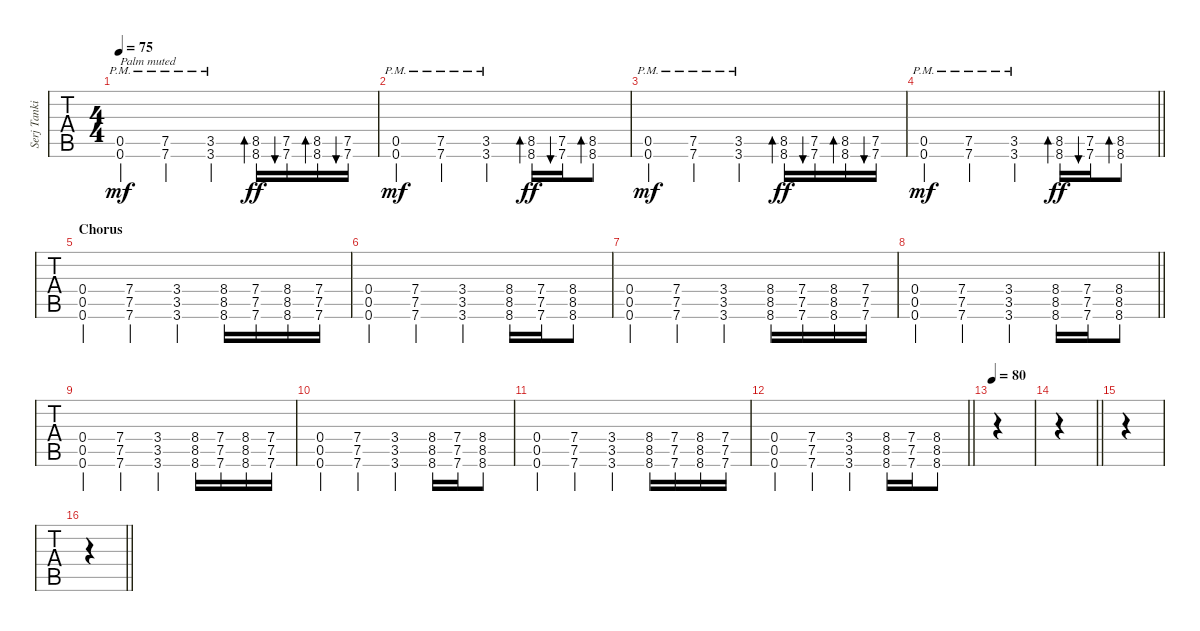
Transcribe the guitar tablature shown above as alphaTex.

\track ("Serj Tankian (riff guitar)" "Serj Tanki") {instrument overdrivenguitar}
\staff {tabs}
\tuning (E4 B3 G3 D3 A2 D2) {hide}
\ts (4 4)
\tempo 75
\clef g2
\ks c
(0.5{pm} 0.6{pm}).4{txt "Palm muted" dy mf} (7.5{pm} 7.6{pm}).4 (3.5{pm} 3.6{pm}).4 (8.5 8.6).16{bd 60 dy ff} (7.5 7.6).16{bu 60} (8.5 8.6).16{bd 60} (7.5 7.6).16{bu 60} |
(0.5{pm} 0.6{pm}).4{dy mf} (7.5{pm} 7.6{pm}).4 (3.5{pm} 3.6{pm}).4 (8.5 8.6).16{bd 60 dy ff} (7.5 7.6).16{bu 60} (8.5 8.6).8{bd 60} |
(0.5{pm} 0.6{pm}).4{dy mf} (7.5{pm} 7.6{pm}).4 (3.5{pm} 3.6{pm}).4 (8.5 8.6).16{bd 60 dy ff} (7.5 7.6).16{bu 60} (8.5 8.6).16{bd 60} (7.5 7.6).16{bu 60} |
\barLineRight lightlight
(0.5{pm} 0.6{pm}).4{dy mf} (7.5{pm} 7.6{pm}).4 (3.5{pm} 3.6{pm}).4 (8.5 8.6).16{bd 60 dy ff} (7.5 7.6).16{bu 60} (8.5 8.6).8{bd 60} |
\section ("" "Chorus")
(0.4 0.5 0.6).4 (7.4 7.5 7.6).4 (3.4 3.5 3.6).4 (8.4 8.5 8.6).16 (7.4 7.5 7.6).16 (8.4 8.5 8.6).16 (7.4 7.5 7.6).16 |
(0.4 0.5 0.6).4 (7.4 7.5 7.6).4 (3.4 3.5 3.6).4 (8.4 8.5 8.6).16 (7.4 7.5 7.6).16 (8.4 8.5 8.6).8 |
(0.4 0.5 0.6).4 (7.4 7.5 7.6).4 (3.4 3.5 3.6).4 (8.4 8.5 8.6).16 (7.4 7.5 7.6).16 (8.4 8.5 8.6).16 (7.4 7.5 7.6).16 |
\barLineRight lightlight
(0.4 0.5 0.6).4 (7.4 7.5 7.6).4 (3.4 3.5 3.6).4 (8.4 8.5 8.6).16 (7.4 7.5 7.6).16 (8.4 8.5 8.6).8 |
(0.4 0.5 0.6).4 (7.4 7.5 7.6).4 (3.4 3.5 3.6).4 (8.4 8.5 8.6).16 (7.4 7.5 7.6).16 (8.4 8.5 8.6).16 (7.4 7.5 7.6).16 |
(0.4 0.5 0.6).4 (7.4 7.5 7.6).4 (3.4 3.5 3.6).4 (8.4 8.5 8.6).16 (7.4 7.5 7.6).16 (8.4 8.5 8.6).8 |
(0.4 0.5 0.6).4 (7.4 7.5 7.6).4 (3.4 3.5 3.6).4 (8.4 8.5 8.6).16 (7.4 7.5 7.6).16 (8.4 8.5 8.6).16 (7.4 7.5 7.6).16 |
\barLineRight lightlight
(0.4 0.5 0.6).4 (7.4 7.5 7.6).4 (3.4 3.5 3.6).4 (8.4 8.5 8.6).16 (7.4 7.5 7.6).16 (8.4 8.5 8.6).8 |
\tempo 80
|
\barLineRight lightlight
|
|
\barLineRight lightlight
